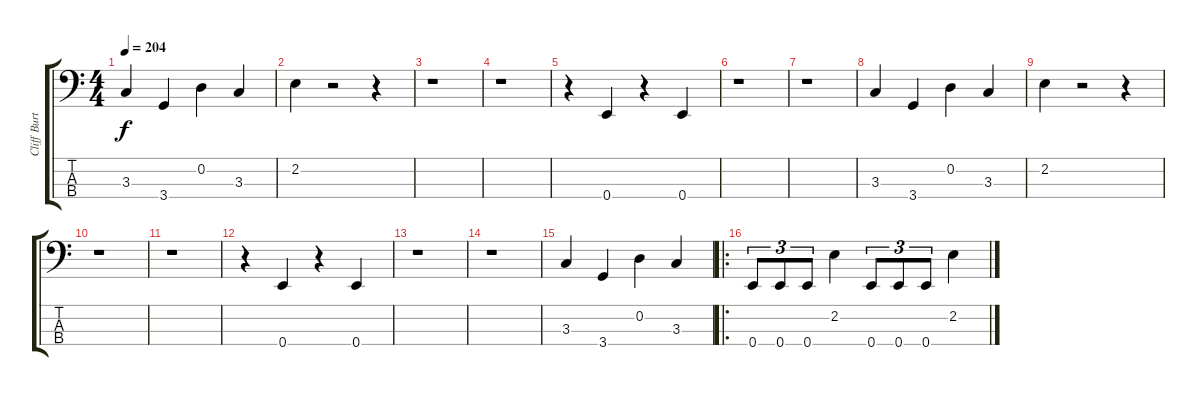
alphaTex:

\track ("Cliff Burton (Bass)" "Cliff Burt") {instrument electricbassfinger}
\staff {score tabs}
\tuning (G2 D2 A1 E1) {hide}
\ts (4 4)
\tempo 204
\clef f4
\ks c
3.3.4{dy f instrument electricbassfinger} 3.4.4 0.2.4 3.3.4 |
2.2.4 r.2 r.4 |
r.1 |
r.1 |
r.4 0.4.4 r.4 0.4.4 |
r.1 |
r.1 |
3.3.4 3.4.4 0.2.4 3.3.4 |
2.2.4 r.2 r.4 |
r.1 |
r.1 |
r.4 0.4.4 r.4 0.4.4 |
r.1 |
r.1 |
3.3.4 3.4.4 0.2.4 3.3.4 |
\ro
0.4.8{tu (3 2)} 0.4.8{tu (3 2)} 0.4.8{tu (3 2)} 2.2.4 0.4.8{tu (3 2)} 0.4.8{tu (3 2)} 0.4.8{tu (3 2)} 2.2.4
